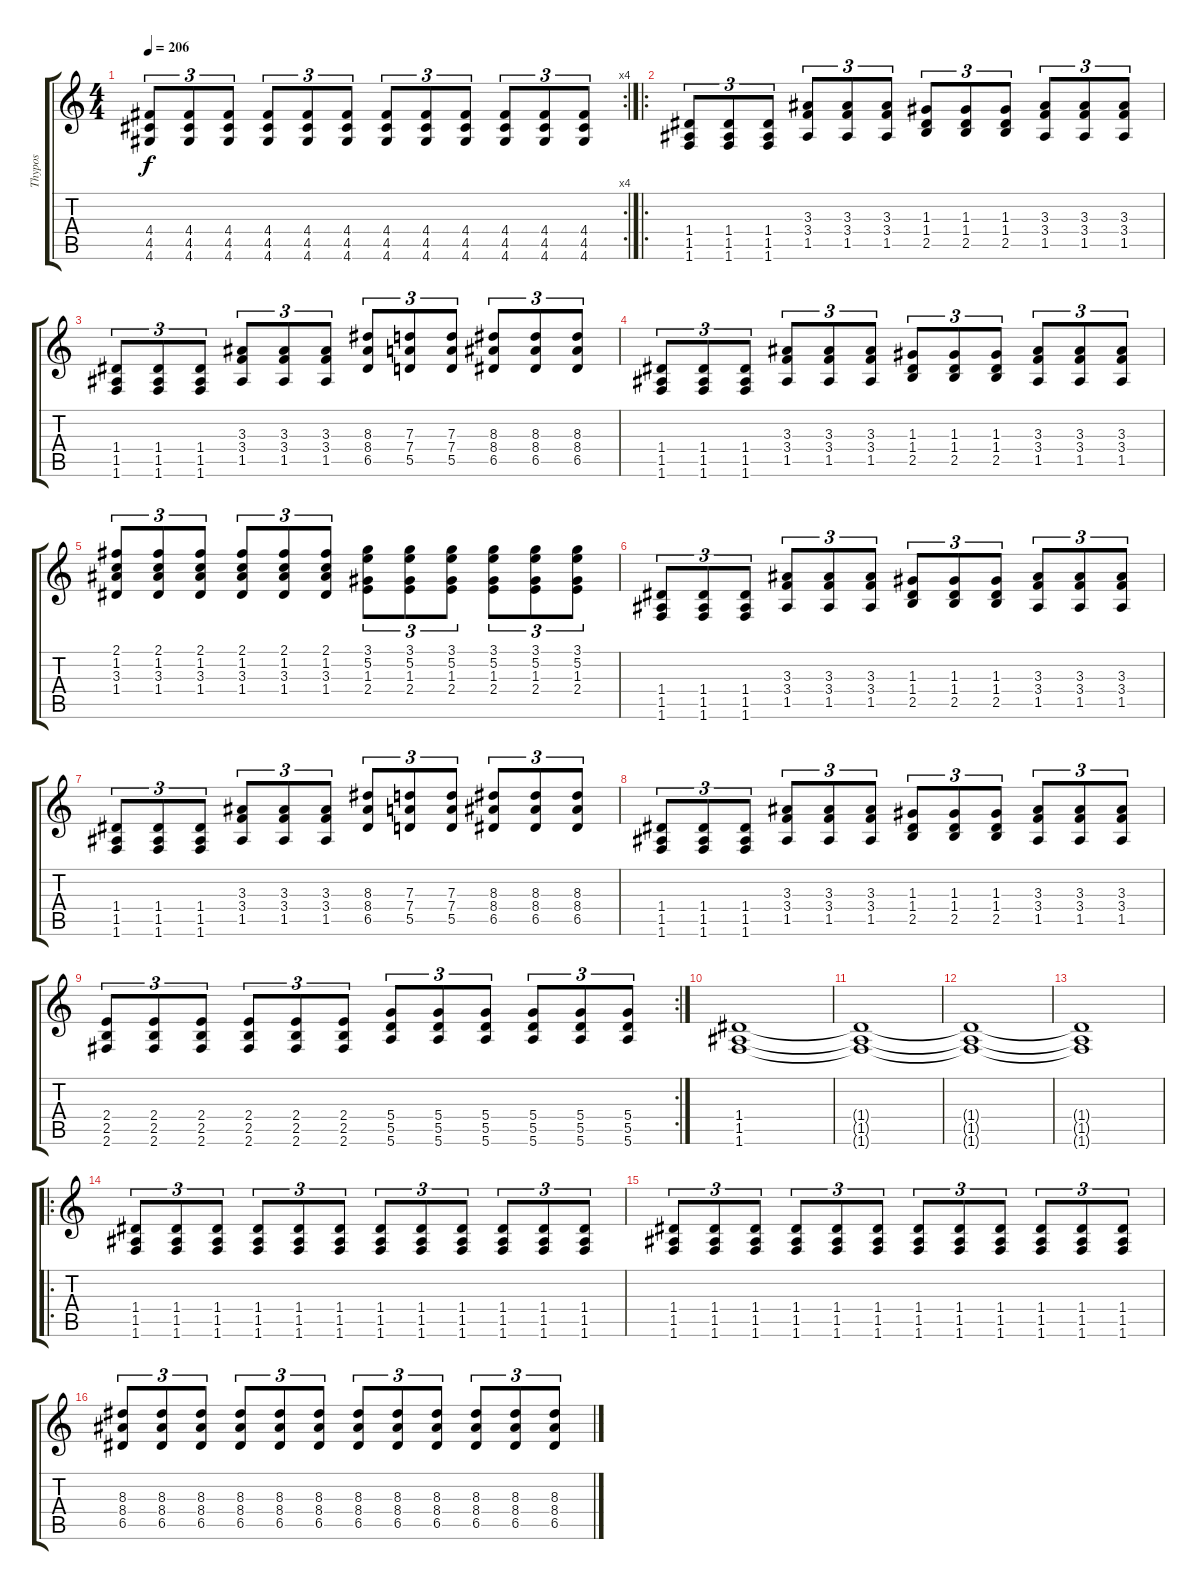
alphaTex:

\track ("Thypos" "Thypos") {instrument distortionguitar}
\staff {score tabs}
\tuning (E4 B3 G3 D3 A2 E2) {hide}
\rc 4
\ts (4 4)
\tempo 206
\clef g2
\ks c
(4.4 4.5 4.6).8{tu (3 2) dy f} (4.4 4.5 4.6).8{tu (3 2)} (4.4 4.5 4.6).8{tu (3 2)} (4.4 4.5 4.6).8{tu (3 2)} (4.4 4.5 4.6).8{tu (3 2)} (4.4 4.5 4.6).8{tu (3 2)} (4.4 4.5 4.6).8{tu (3 2)} (4.4 4.5 4.6).8{tu (3 2)} (4.4 4.5 4.6).8{tu (3 2)} (4.4 4.5 4.6).8{tu (3 2)} (4.4 4.5 4.6).8{tu (3 2)} (4.4 4.5 4.6).8{tu (3 2)} |
\ro
(1.4 1.5 1.6).8{tu (3 2)} (1.4 1.5 1.6).8{tu (3 2)} (1.4 1.5 1.6).8{tu (3 2)} (3.3 3.4 1.5).8{tu (3 2)} (3.3 3.4 1.5).8{tu (3 2)} (3.3 3.4 1.5).8{tu (3 2)} (1.3 1.4 2.5).8{tu (3 2)} (1.3 1.4 2.5).8{tu (3 2)} (1.3 1.4 2.5).8{tu (3 2)} (3.3 3.4 1.5).8{tu (3 2)} (3.3 3.4 1.5).8{tu (3 2)} (3.3 3.4 1.5).8{tu (3 2)} |
(1.4 1.5 1.6).8{tu (3 2)} (1.4 1.5 1.6).8{tu (3 2)} (1.4 1.5 1.6).8{tu (3 2)} (3.3 3.4 1.5).8{tu (3 2)} (3.3 3.4 1.5).8{tu (3 2)} (3.3 3.4 1.5).8{tu (3 2)} (8.3 8.4 6.5).8{tu (3 2)} (7.3 7.4 5.5).8{tu (3 2)} (7.3 7.4 5.5).8{tu (3 2)} (8.3 8.4 6.5).8{tu (3 2)} (8.3 8.4 6.5).8{tu (3 2)} (8.3 8.4 6.5).8{tu (3 2)} |
(1.4 1.5 1.6).8{tu (3 2)} (1.4 1.5 1.6).8{tu (3 2)} (1.4 1.5 1.6).8{tu (3 2)} (3.3 3.4 1.5).8{tu (3 2)} (3.3 3.4 1.5).8{tu (3 2)} (3.3 3.4 1.5).8{tu (3 2)} (1.3 1.4 2.5).8{tu (3 2)} (1.3 1.4 2.5).8{tu (3 2)} (1.3 1.4 2.5).8{tu (3 2)} (3.3 3.4 1.5).8{tu (3 2)} (3.3 3.4 1.5).8{tu (3 2)} (3.3 3.4 1.5).8{tu (3 2)} |
(2.1 1.2 3.3 1.4).8{tu (3 2)} (2.1 1.2 3.3 1.4).8{tu (3 2)} (2.1 1.2 3.3 1.4).8{tu (3 2)} (2.1 1.2 3.3 1.4).8{tu (3 2)} (2.1 1.2 3.3 1.4).8{tu (3 2)} (2.1 1.2 3.3 1.4).8{tu (3 2)} (3.1 5.2 1.3 2.4).8{tu (3 2)} (3.1 5.2 1.3 2.4).8{tu (3 2)} (3.1 5.2 1.3 2.4).8{tu (3 2)} (3.1 5.2 1.3 2.4).8{tu (3 2)} (3.1 5.2 1.3 2.4).8{tu (3 2)} (3.1 5.2 1.3 2.4).8{tu (3 2)} |
(1.4 1.5 1.6).8{tu (3 2)} (1.4 1.5 1.6).8{tu (3 2)} (1.4 1.5 1.6).8{tu (3 2)} (3.3 3.4 1.5).8{tu (3 2)} (3.3 3.4 1.5).8{tu (3 2)} (3.3 3.4 1.5).8{tu (3 2)} (1.3 1.4 2.5).8{tu (3 2)} (1.3 1.4 2.5).8{tu (3 2)} (1.3 1.4 2.5).8{tu (3 2)} (3.3 3.4 1.5).8{tu (3 2)} (3.3 3.4 1.5).8{tu (3 2)} (3.3 3.4 1.5).8{tu (3 2)} |
(1.4 1.5 1.6).8{tu (3 2)} (1.4 1.5 1.6).8{tu (3 2)} (1.4 1.5 1.6).8{tu (3 2)} (3.3 3.4 1.5).8{tu (3 2)} (3.3 3.4 1.5).8{tu (3 2)} (3.3 3.4 1.5).8{tu (3 2)} (8.3 8.4 6.5).8{tu (3 2)} (7.3 7.4 5.5).8{tu (3 2)} (7.3 7.4 5.5).8{tu (3 2)} (8.3 8.4 6.5).8{tu (3 2)} (8.3 8.4 6.5).8{tu (3 2)} (8.3 8.4 6.5).8{tu (3 2)} |
(1.4 1.5 1.6).8{tu (3 2)} (1.4 1.5 1.6).8{tu (3 2)} (1.4 1.5 1.6).8{tu (3 2)} (3.3 3.4 1.5).8{tu (3 2)} (3.3 3.4 1.5).8{tu (3 2)} (3.3 3.4 1.5).8{tu (3 2)} (1.3 1.4 2.5).8{tu (3 2)} (1.3 1.4 2.5).8{tu (3 2)} (1.3 1.4 2.5).8{tu (3 2)} (3.3 3.4 1.5).8{tu (3 2)} (3.3 3.4 1.5).8{tu (3 2)} (3.3 3.4 1.5).8{tu (3 2)} |
\rc 2
(2.4 2.5 2.6).8{tu (3 2)} (2.4 2.5 2.6).8{tu (3 2)} (2.4 2.5 2.6).8{tu (3 2)} (2.4 2.5 2.6).8{tu (3 2)} (2.4 2.5 2.6).8{tu (3 2)} (2.4 2.5 2.6).8{tu (3 2)} (5.4 5.5 5.6).8{tu (3 2)} (5.4 5.5 5.6).8{tu (3 2)} (5.4 5.5 5.6).8{tu (3 2)} (5.4 5.5 5.6).8{tu (3 2)} (5.4 5.5 5.6).8{tu (3 2)} (5.4 5.5 5.6).8{tu (3 2)} |
(1.4 1.5 1.6).1 |
(1.4{t} 1.5{t} 1.6{t}).1 |
(1.4{t} 1.5{t} 1.6{t}).1 |
(1.4{t} 1.5{t} 1.6{t}).1 |
\ro
(1.4 1.5 1.6).8{tu (3 2)} (1.4 1.5 1.6).8{tu (3 2)} (1.4 1.5 1.6).8{tu (3 2)} (1.4 1.5 1.6).8{tu (3 2)} (1.4 1.5 1.6).8{tu (3 2)} (1.4 1.5 1.6).8{tu (3 2)} (1.4 1.5 1.6).8{tu (3 2)} (1.4 1.5 1.6).8{tu (3 2)} (1.4 1.5 1.6).8{tu (3 2)} (1.4 1.5 1.6).8{tu (3 2)} (1.4 1.5 1.6).8{tu (3 2)} (1.4 1.5 1.6).8{tu (3 2)} |
(1.4 1.5 1.6).8{tu (3 2)} (1.4 1.5 1.6).8{tu (3 2)} (1.4 1.5 1.6).8{tu (3 2)} (1.4 1.5 1.6).8{tu (3 2)} (1.4 1.5 1.6).8{tu (3 2)} (1.4 1.5 1.6).8{tu (3 2)} (1.4 1.5 1.6).8{tu (3 2)} (1.4 1.5 1.6).8{tu (3 2)} (1.4 1.5 1.6).8{tu (3 2)} (1.4 1.5 1.6).8{tu (3 2)} (1.4 1.5 1.6).8{tu (3 2)} (1.4 1.5 1.6).8{tu (3 2)} |
(8.3 8.4 6.5).8{tu (3 2)} (8.3 8.4 6.5).8{tu (3 2)} (8.3 8.4 6.5).8{tu (3 2)} (8.3 8.4 6.5).8{tu (3 2)} (8.3 8.4 6.5).8{tu (3 2)} (8.3 8.4 6.5).8{tu (3 2)} (8.3 8.4 6.5).8{tu (3 2)} (8.3 8.4 6.5).8{tu (3 2)} (8.3 8.4 6.5).8{tu (3 2)} (8.3 8.4 6.5).8{tu (3 2)} (8.3 8.4 6.5).8{tu (3 2)} (8.3 8.4 6.5).8{tu (3 2)}
